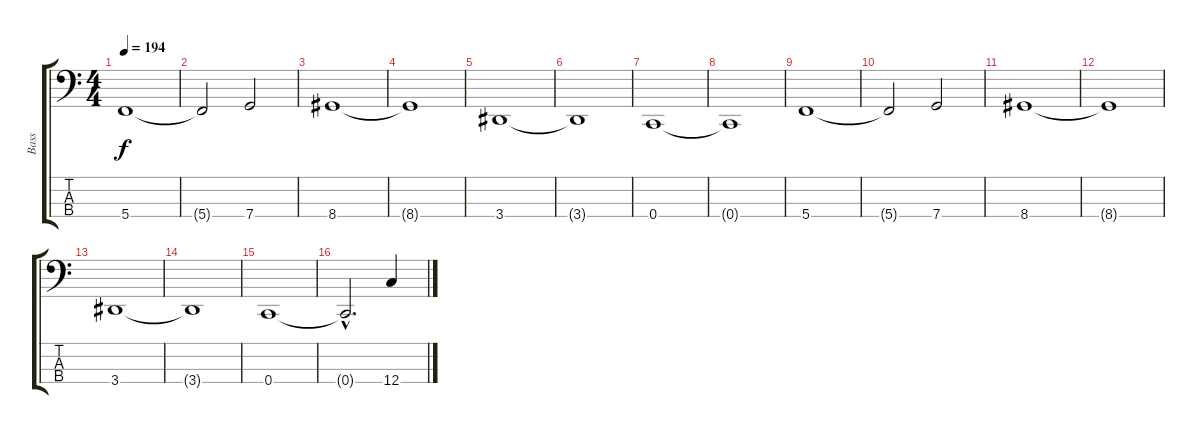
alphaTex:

\track ("Bass" "Bass") {instrument electricbasspick}
\staff {score tabs}
\tuning (F2 C2 G1 C1) {hide}
\ts (4 4)
\tempo 194
\clef f4
\ks c
5.4.1{dy f} |
5.4{t}.2 7.4.2 |
8.4.1 |
8.4{t}.1 |
3.4.1 |
3.4{t}.1 |
0.4.1 |
0.4{t}.1 |
5.4.1 |
5.4{t}.2 7.4.2 |
8.4.1 |
8.4{t}.1 |
3.4.1 |
3.4{t}.1 |
0.4.1 |
0.4{hac t}.2{d} 12.4{ss}.4
